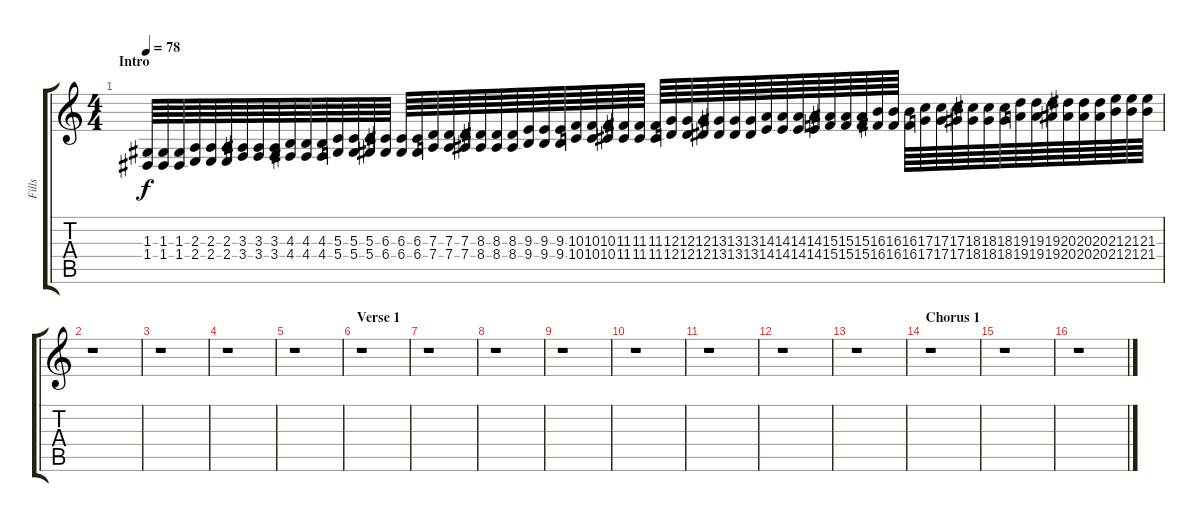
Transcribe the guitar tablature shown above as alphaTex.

\track ("Fills" "Fills") {instrument stringensemble2}
\staff {score tabs}
\tuning (E4 B3 G3 D3 A2 E2) {hide}
\ts (4 4)
\section ("" "Intro")
\tempo 78
\clef g2
\ks c
(1.3 1.4).64{dy f instrument stringensemble2} (1.3 1.4).64 (1.3 1.4).64 (2.3 2.4).64 (2.3 2.4).64 (2.3 2.4).64 (3.3 3.4).64 (3.3 3.4).64 (3.3 3.4).64 (4.3 4.4).64 (4.3 4.4).64 (4.3 4.4).64 (5.3 5.4).64 (5.3 5.4).64 (5.3 5.4).64 (6.3 6.4).64 (6.3 6.4).64 (6.3 6.4).64 (7.3 7.4).64 (7.3 7.4).64 (7.3 7.4).64 (8.3 8.4).64 (8.3 8.4).64 (8.3 8.4).64 (9.3 9.4).64 (9.3 9.4).64 (9.3 9.4).64 (10.3 10.4).64 (10.3 10.4).64 (10.3 10.4).64 (11.3 11.4).64 (11.3 11.4).64 (11.3 11.4).64 (12.3 12.4).64 (12.3 12.4).64 (12.3 12.4).64 (13.3 13.4).64 (13.3 13.4).64 (13.3 13.4).64 (14.3 14.4).64 (14.3 14.4).64 (14.3 14.4).64 (14.3 14.4).64 (15.3 15.4).64 (15.3 15.4).64 (15.3 15.4).64 (16.3 16.4).64 (16.3 16.4).64 (16.3 16.4).64 (17.3 17.4).64 (17.3 17.4).64 (17.3 17.4).64 (18.3 18.4).64 (18.3 18.4).64 (18.3 18.4).64 (19.3 19.4).64 (19.3 19.4).64 (19.3 19.4).64 (20.3 20.4).64 (20.3 20.4).64 (20.3 20.4).64 (21.3 21.4).64 (21.3 21.4).64 (21.3 21.4).64 |
r.1 |
r.1 |
r.1 |
r.1 |
\section ("" "Verse 1")
r.1 |
r.1 |
r.1 |
r.1 |
r.1 |
r.1 |
r.1 |
r.1 |
\section ("" "Chorus 1")
r.1 |
r.1 |
r.1
